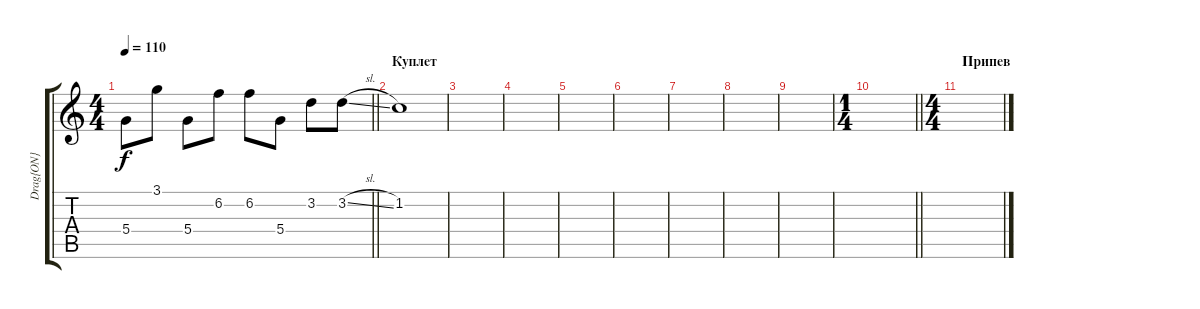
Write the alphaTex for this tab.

\track ("Drag{ON}" "Drag{ON}") {instrument distortionguitar}
\staff {score tabs}
\tuning (E4 B3 G3 D3 A2 E2) {hide}
\ts (4 4)
\tempo 110
\clef g2
\barLineRight lightlight
\ks c
5.4.8{dy f} 3.1.8 5.4.8 6.2.8 6.2.8 5.4.8 3.2.8 3.2{sl}.8 |
\section ("" "Куплет")
1.2.1 |
|
|
|
|
|
|
|
\ts (1 4)
\barLineRight lightlight
|
\ts (4 4)
\section ("" "Припев")
